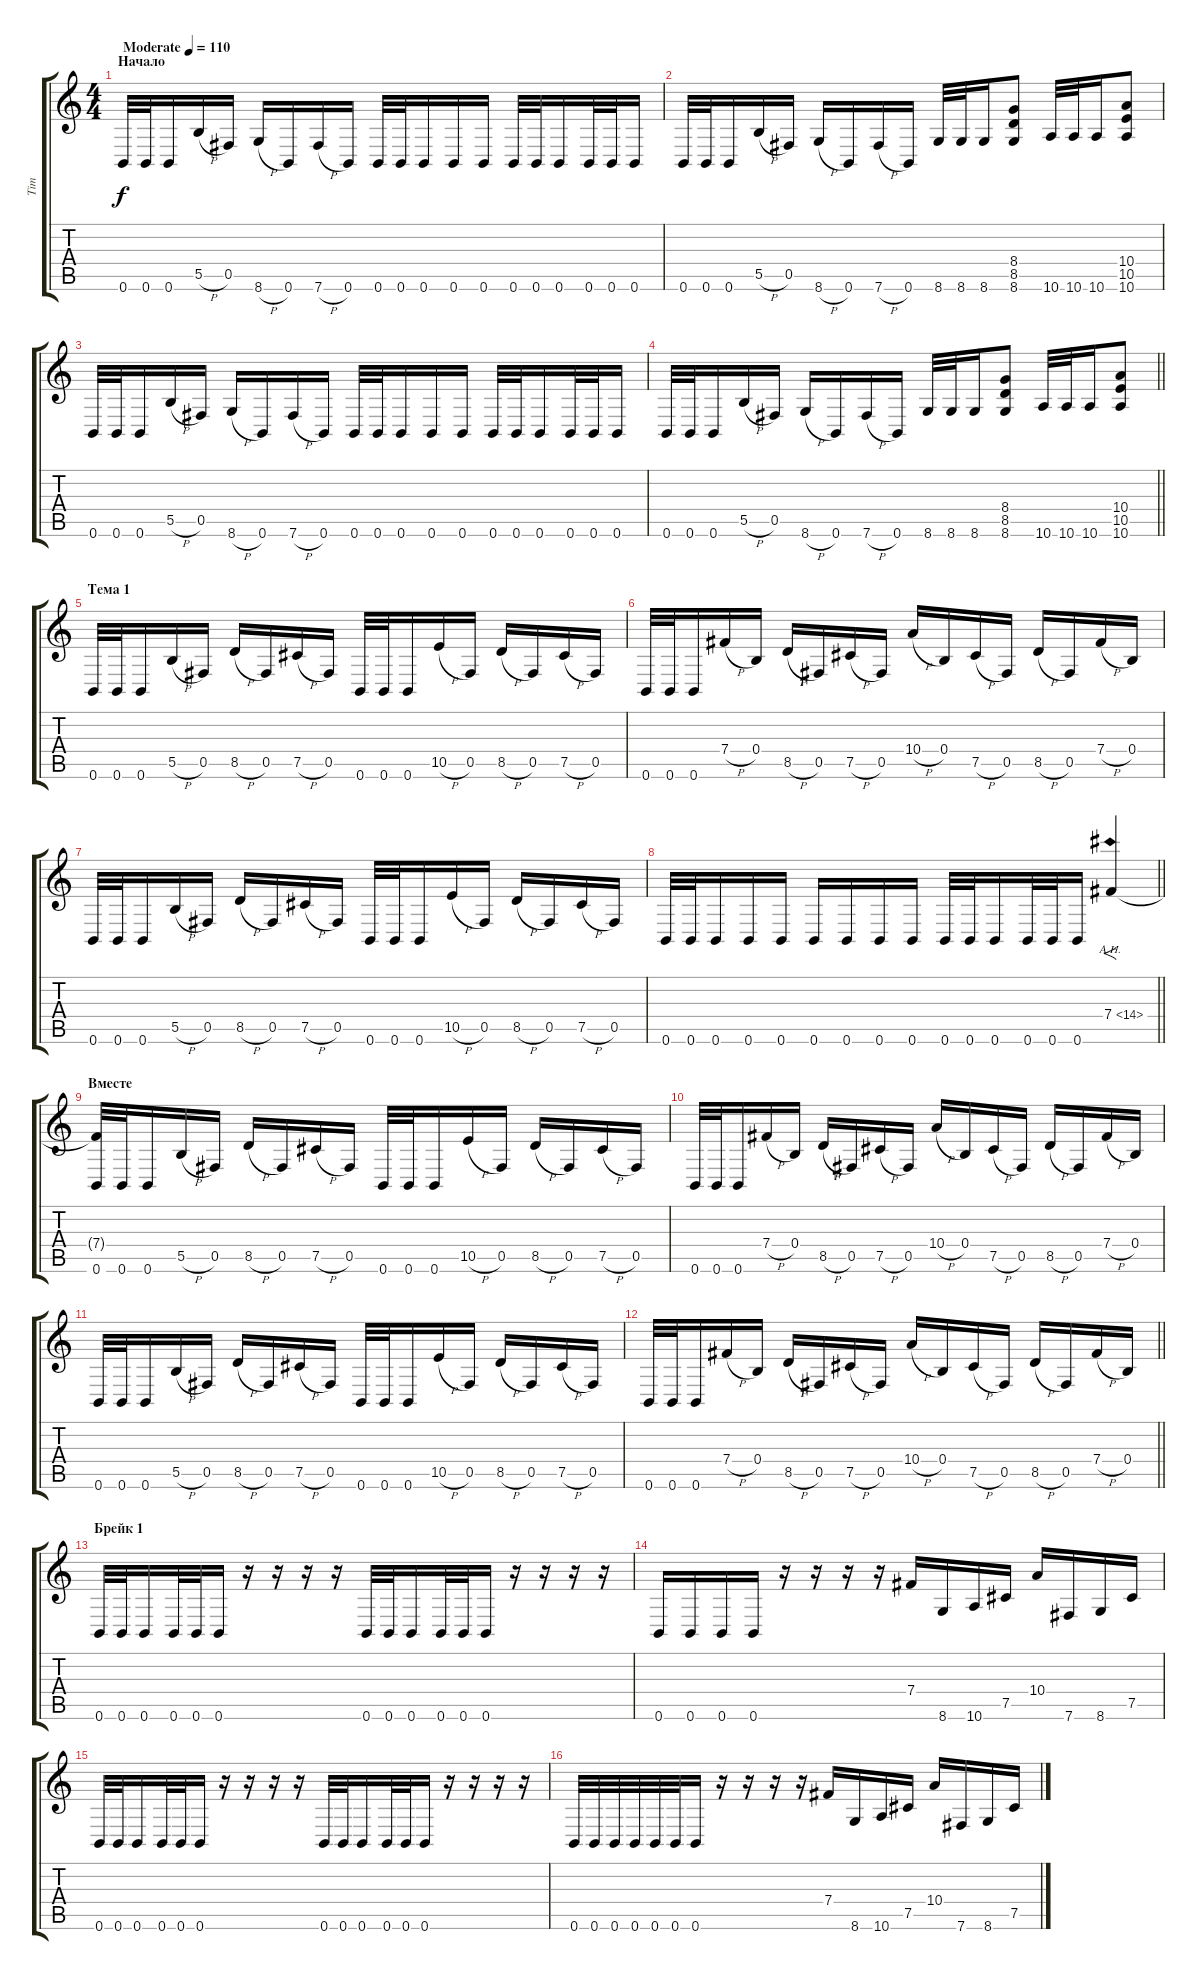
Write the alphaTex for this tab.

\track ("Tim" "Tim") {instrument distortionguitar}
\staff {score tabs}
\tuning (Db4 Ab3 E3 B2 Gb2 B1) {hide}
\ts (4 4)
\section ("" "Начало")
\tempo (110 "Moderate")
\clef g2
\ks c
0.6.32{dy f instrument distortionguitar} 0.6.32 0.6.16 5.5{h}.16 0.5.16 8.6{h}.16 0.6.16 7.6{h}.16 0.6.16 0.6.32 0.6.32 0.6.16 0.6.16 0.6.16 0.6.32 0.6.32 0.6.16 0.6.32 0.6.32 0.6.16 |
0.6.32 0.6.32 0.6.16 5.5{h}.16 0.5.16 8.6{h}.16 0.6.16 7.6{h}.16 0.6.16 8.6.32 8.6.32 8.6.16 (8.4 8.5 8.6).8 10.6.32 10.6.32 10.6.16 (10.4 10.5 10.6).8 |
0.6.32 0.6.32 0.6.16 5.5{h}.16 0.5.16 8.6{h}.16 0.6.16 7.6{h}.16 0.6.16 0.6.32 0.6.32 0.6.16 0.6.16 0.6.16 0.6.32 0.6.32 0.6.16 0.6.32 0.6.32 0.6.16 |
\barLineRight lightlight
0.6.32 0.6.32 0.6.16 5.5{h}.16 0.5.16 8.6{h}.16 0.6.16 7.6{h}.16 0.6.16 8.6.32 8.6.32 8.6.16 (8.4 8.5 8.6).8 10.6.32 10.6.32 10.6.16 (10.4 10.5 10.6).8 |
\section ("" "Тема 1")
0.6.32 0.6.32 0.6.16 5.5{h}.16 0.5.16 8.5{h}.16 0.5.16 7.5{h}.16 0.5.16 0.6.32 0.6.32 0.6.16 10.5{h}.16 0.5.16 8.5{h}.16 0.5.16 7.5{h}.16 0.5.16 |
0.6.32 0.6.32 0.6.16 7.4{h}.16 0.4.16 8.5{h}.16 0.5.16 7.5{h}.16 0.5.16 10.4{h}.16 0.4.16 7.5{h}.16 0.5.16 8.5{h}.16 0.5.16 7.4{h}.16 0.4.16 |
0.6.32 0.6.32 0.6.16 5.5{h}.16 0.5.16 8.5{h}.16 0.5.16 7.5{h}.16 0.5.16 0.6.32 0.6.32 0.6.16 10.5{h}.16 0.5.16 8.5{h}.16 0.5.16 7.5{h}.16 0.5.16 |
\barLineRight lightlight
0.6.32 0.6.32 0.6.16 0.6.16 0.6.16 0.6.16 0.6.16 0.6.16 0.6.16 0.6.32 0.6.32 0.6.16 0.6.32 0.6.32 0.6.16 7.4{ah 7}.4{f} |
\section ("" "Вместе")
(7.4{t} 0.6).32 0.6.32 0.6.16 5.5{h}.16 0.5.16 8.5{h}.16 0.5.16 7.5{h}.16 0.5.16 0.6.32 0.6.32 0.6.16 10.5{h}.16 0.5.16 8.5{h}.16 0.5.16 7.5{h}.16 0.5.16 |
0.6.32 0.6.32 0.6.16 7.4{h}.16 0.4.16 8.5{h}.16 0.5.16 7.5{h}.16 0.5.16 10.4{h}.16 0.4.16 7.5{h}.16 0.5.16 8.5{h}.16 0.5.16 7.4{h}.16 0.4.16 |
0.6.32 0.6.32 0.6.16 5.5{h}.16 0.5.16 8.5{h}.16 0.5.16 7.5{h}.16 0.5.16 0.6.32 0.6.32 0.6.16 10.5{h}.16 0.5.16 8.5{h}.16 0.5.16 7.5{h}.16 0.5.16 |
\barLineRight lightlight
0.6.32 0.6.32 0.6.16 7.4{h}.16 0.4.16 8.5{h}.16 0.5.16 7.5{h}.16 0.5.16 10.4{h}.16 0.4.16 7.5{h}.16 0.5.16 8.5{h}.16 0.5.16 7.4{h}.16 0.4.16 |
\section ("" "Брейк 1")
0.6.32 0.6.32 0.6.16 0.6.32 0.6.32 0.6.16 r.16 r.16 r.16 r.16 0.6.32 0.6.32 0.6.16 0.6.32 0.6.32 0.6.16 r.16 r.16 r.16 r.16 |
0.6.16 0.6.16 0.6.16 0.6.16 r.16 r.16 r.16 r.16 7.4.16 8.6.16 10.6.16 7.5.16 10.4.16 7.6.16 8.6.16 7.5.16 |
0.6.32 0.6.32 0.6.16 0.6.32 0.6.32 0.6.16 r.16 r.16 r.16 r.16 0.6.32 0.6.32 0.6.16 0.6.32 0.6.32 0.6.16 r.16 r.16 r.16 r.16 |
0.6.32 0.6.32 0.6.32 0.6.32 0.6.32 0.6.32 0.6.16 r.16 r.16 r.16 r.16 7.4.16 8.6.16 10.6.16 7.5.16 10.4.16 7.6.16 8.6.16 7.5.16
